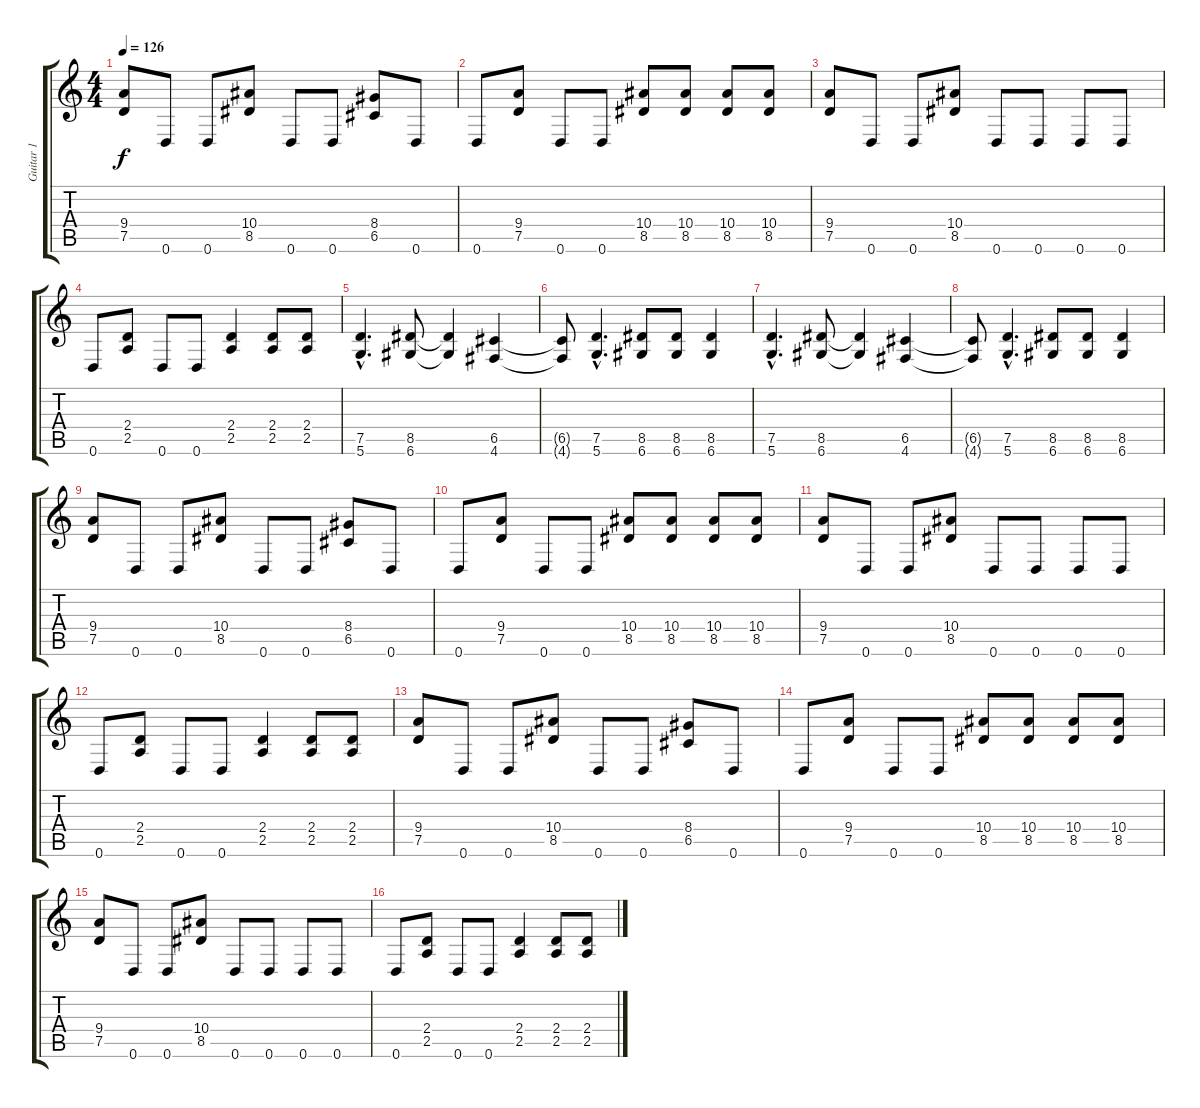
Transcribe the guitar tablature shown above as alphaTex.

\track ("Guitar 1" "Guitar 1") {instrument distortionguitar}
\staff {score tabs}
\tuning (D4 A3 F3 C3 G2 D2) {hide}
\ts (4 4)
\tempo 126
\clef g2
\ks c
(9.4 7.5).8{dy f} 0.6.8 0.6.8 (10.4 8.5).8 0.6.8 0.6.8 (8.4 6.5).8 0.6.8 |
0.6.8 (9.4 7.5).8 0.6.8 0.6.8 (10.4 8.5).8 (10.4 8.5).8 (10.4 8.5).8 (10.4 8.5).8 |
(9.4 7.5).8 0.6.8 0.6.8 (10.4 8.5).8 0.6.8 0.6.8 0.6.8 0.6.8 |
0.6.8 (2.4 2.5).8 0.6.8 0.6.8 (2.4 2.5).4 (2.4 2.5).8 (2.4 2.5).8 |
(7.5{hac} 5.6{hac}).4{d} (8.5 6.6).8 (8.5{t} 6.6{t}).4 (6.5 4.6).4 |
(6.5{t} 4.6{t}).8 (7.5{hac} 5.6{hac}).4{d} (8.5 6.6).8 (8.5 6.6).8 (8.5 6.6).4 |
(7.5{hac} 5.6{hac}).4{d} (8.5 6.6).8 (8.5{t} 6.6{t}).4 (6.5 4.6).4 |
(6.5{t} 4.6{t}).8 (7.5{hac} 5.6{hac}).4{d} (8.5 6.6).8 (8.5 6.6).8 (8.5 6.6).4 |
(9.4 7.5).8 0.6.8 0.6.8 (10.4 8.5).8 0.6.8 0.6.8 (8.4 6.5).8 0.6.8 |
0.6.8 (9.4 7.5).8 0.6.8 0.6.8 (10.4 8.5).8 (10.4 8.5).8 (10.4 8.5).8 (10.4 8.5).8 |
(9.4 7.5).8 0.6.8 0.6.8 (10.4 8.5).8 0.6.8 0.6.8 0.6.8 0.6.8 |
0.6.8 (2.4 2.5).8 0.6.8 0.6.8 (2.4 2.5).4 (2.4 2.5).8 (2.4 2.5).8 |
(9.4 7.5).8 0.6.8 0.6.8 (10.4 8.5).8 0.6.8 0.6.8 (8.4 6.5).8 0.6.8 |
0.6.8 (9.4 7.5).8 0.6.8 0.6.8 (10.4 8.5).8 (10.4 8.5).8 (10.4 8.5).8 (10.4 8.5).8 |
(9.4 7.5).8 0.6.8 0.6.8 (10.4 8.5).8 0.6.8 0.6.8 0.6.8 0.6.8 |
0.6.8 (2.4 2.5).8 0.6.8 0.6.8 (2.4 2.5).4 (2.4 2.5).8 (2.4 2.5).8
